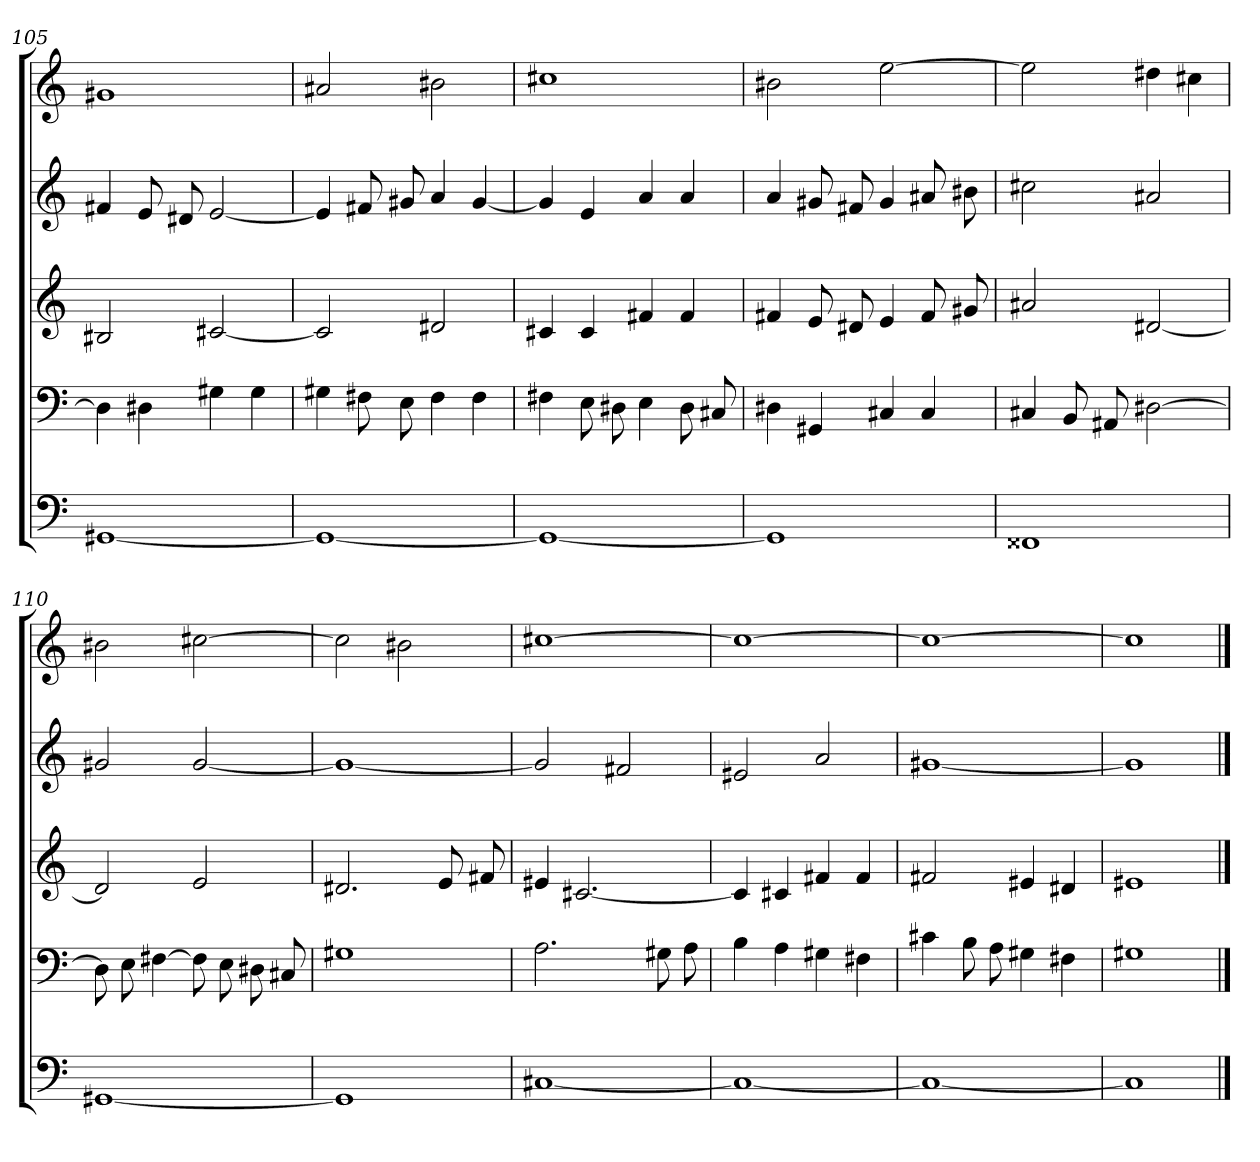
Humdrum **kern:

**kern	**kern	**kern	**kern	**kern
*part5	*part4	*part3	*part2	*part1
*staff5	*staff4	*staff3	*staff2	*staff1
=105	=105	=105	=105	=105
[1GG#X	4D#]	2B#X	4f#X	1g#X
.	4D#X	.	8e	.
.	.	.	8d#X	.
.	4G#X	[2c#X	[2e	.
.	4G#	.	.	.
=106	=106	=106	=106	=106
1GG#_	4G#X	2c#]	4e]	2a#X
.	8F#X	.	8f#X	.
.	8E	.	8g#X	.
.	4F#	2d#X	4a	2b#X
.	4F#	.	[4g#	.
=107	=107	=107	=107	=107
1GG#_	4F#X	4c#X	4g#]	1cc#X
.	8E	4c#	4e	.
.	8D#X	.	.	.
.	4E	4f#X	4a	.
.	8D#	4f#	4a	.
.	8C#X	.	.	.
=108	=108	=108	=108	=108
1GG#]	4D#X	4f#X	4a	2b#X
.	4GG#X	8e	8g#X	.
.	.	8d#X	8f#X	.
.	4C#X	4e	4g#	[2ee
.	4C#	8f#	8a#X	.
.	.	8g#X	8b#X	.
=109	=109	=109	=109	=109
1FF##X	4C#X	2a#X	2cc#X	2ee]
.	8BB	.	.	.
.	8AA#X	.	.	.
.	[2D#X	[2d#X	2a#X	4dd#X
.	.	.	.	4cc#X
=110	=110	=110	=110	=110
[1GG#X	8D#]	2d#]	2g#X	2b#X
.	8E	.	.	.
.	[4F#X	.	.	.
.	8F#]	2e	[2g#	[2cc#X
.	8E	.	.	.
.	8D#X	.	.	.
.	8C#X	.	.	.
=111	=111	=111	=111	=111
1GG#]	1G#X	2.d#X	1g#_	2cc#]
.	.	.	.	2b#X
.	.	8e	.	.
.	.	8f#X	.	.
=112	=112	=112	=112	=112
[1C#X	2.A	4e#X	2g#]	[1cc#X
.	.	[2.c#X	.	.
.	.	.	2f#X	.
.	8G#X	.	.	.
.	8A	.	.	.
=113	=113	=113	=113	=113
1C#_	4B	4c#]	2e#X	1cc#_
.	4A	4c#X	.	.
.	4G#X	4f#X	2a	.
.	4F#X	4f#	.	.
=114	=114	=114	=114	=114
1C#_	4c#X	2f#X	[1g#X	1cc#_
.	8B	.	.	.
.	8A	.	.	.
.	4G#X	4e#X	.	.
.	4F#X	4d#X	.	.
=115	=115	=115	=115	=115
1C#]	1G#X	1e#X	1g#]	1cc#]
==	==	==	==	==
*-	*-	*-	*-	*-
